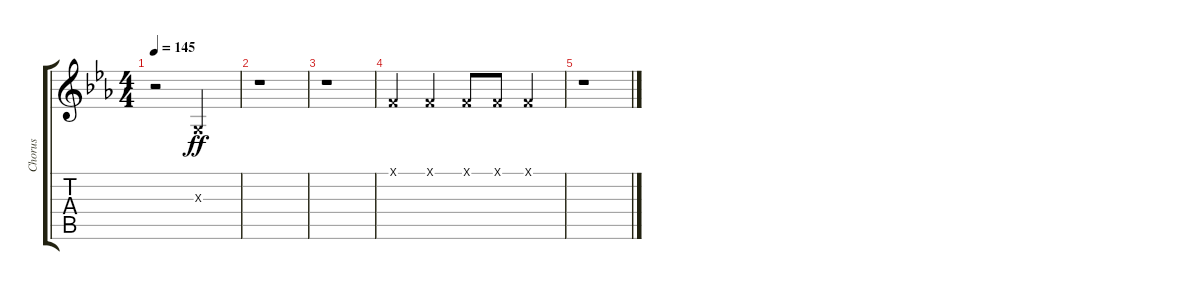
\track ("Chorus" "Chorus") {instrument voiceoohs}
\staff {score tabs}
\tuning (E4 B3 G3 D3 A2 E2) {hide}
\ts (4 4)
\tempo 145
\clef g2
\ks eb
r.2{dy ff} 0.3{x}.2 |
r.1 |
r.1 |
1.1{x}.4 1.1{x}.4 1.1{x}.8 1.1{x}.8 1.1{x}.4 |
r.1
